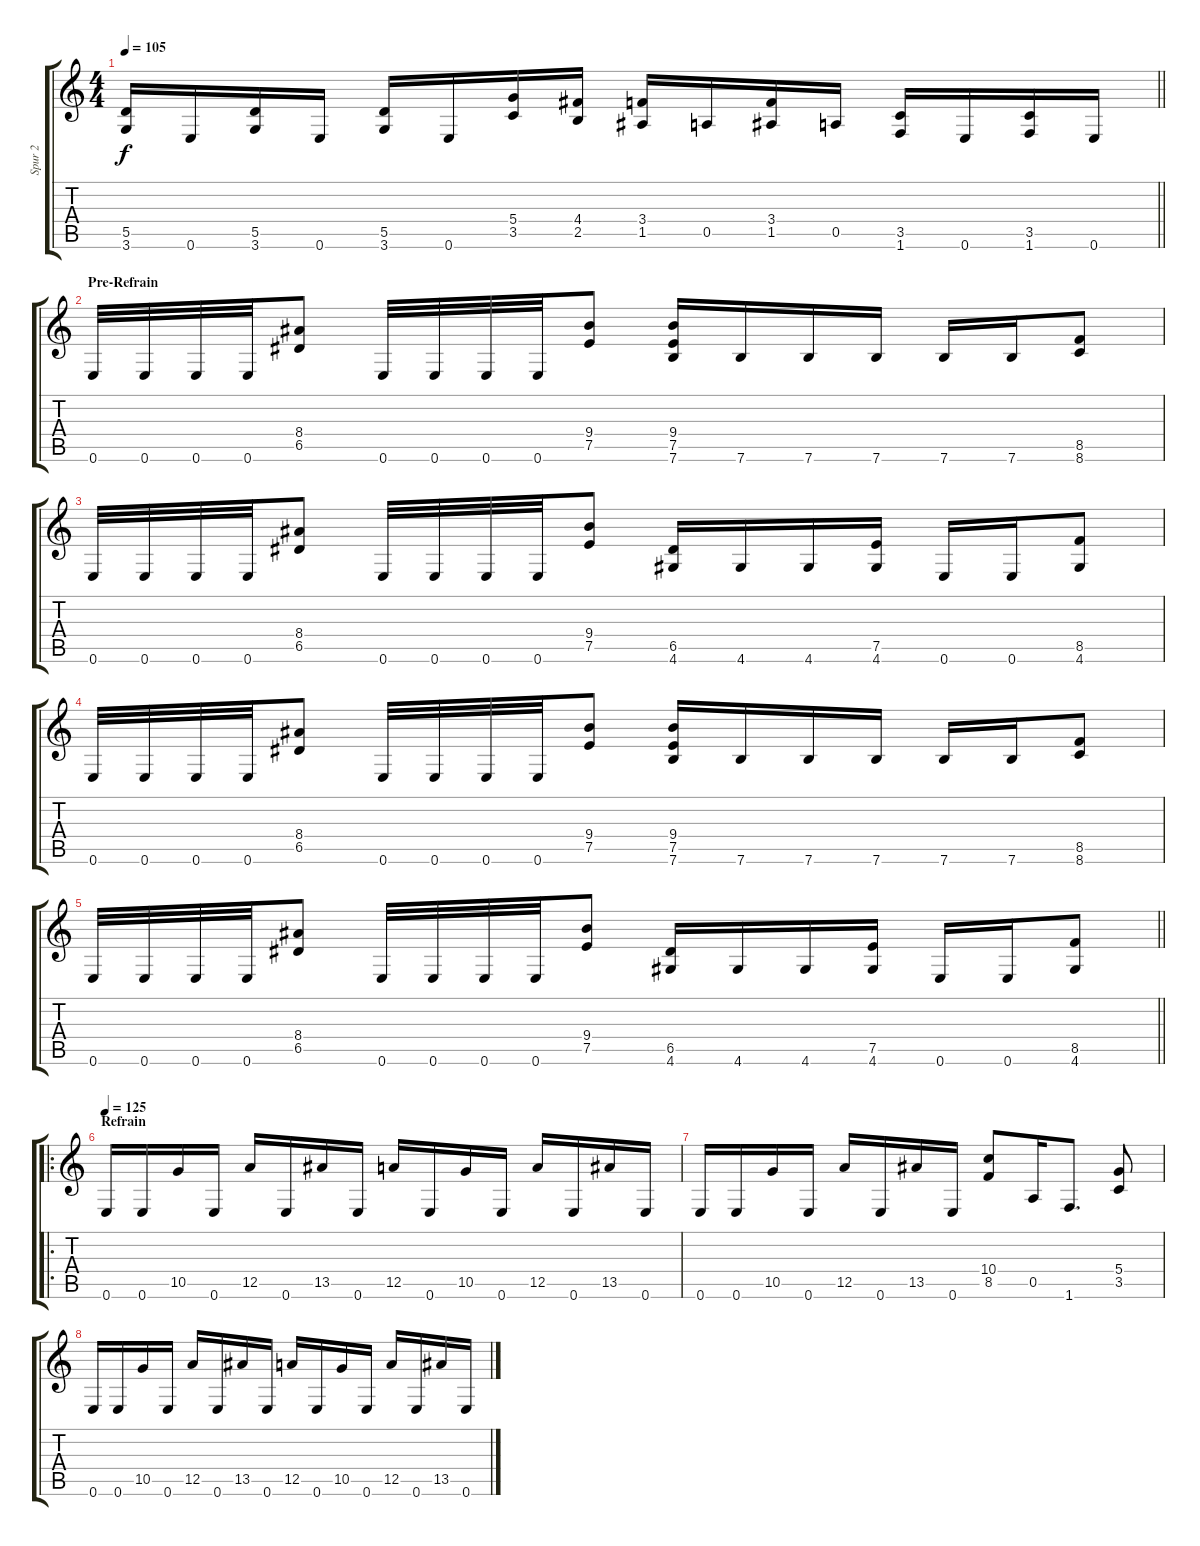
\track ("Spur 2" "Spur 2") {instrument distortionguitar}
\staff {score tabs}
\tuning (E4 B3 G3 D3 A2 E2) {hide}
\ts (4 4)
\tempo 105
\clef g2
\barLineRight lightlight
\ks c
(5.5 3.6).16{dy f} 0.6.16 (5.5 3.6).16 0.6.16 (5.5 3.6).16 0.6.16 (5.4 3.5).16 (4.4 2.5).16 (3.4 1.5).16 0.5.16 (3.4 1.5).16 0.5.16 (3.5 1.6).16 0.6.16 (3.5 1.6).16 0.6.16 |
\section ("" "Pre-Refrain")
0.6.32 0.6.32 0.6.32 0.6.32 (8.4 6.5).8 0.6.32 0.6.32 0.6.32 0.6.32 (9.4 7.5).8 (9.4 7.5 7.6).16 7.6.16 7.6.16 7.6.16 7.6.16 7.6.16 (8.5 8.6).8 |
0.6.32 0.6.32 0.6.32 0.6.32 (8.4 6.5).8 0.6.32 0.6.32 0.6.32 0.6.32 (9.4 7.5).8 (6.5 4.6).16 4.6.16 4.6.16 (7.5 4.6).16 0.6.16 0.6.16 (8.5 4.6).8 |
0.6.32 0.6.32 0.6.32 0.6.32 (8.4 6.5).8 0.6.32 0.6.32 0.6.32 0.6.32 (9.4 7.5).8 (9.4 7.5 7.6).16 7.6.16 7.6.16 7.6.16 7.6.16 7.6.16 (8.5 8.6).8 |
\barLineRight lightlight
0.6.32 0.6.32 0.6.32 0.6.32 (8.4 6.5).8 0.6.32 0.6.32 0.6.32 0.6.32 (9.4 7.5).8 (6.5 4.6).16 4.6.16 4.6.16 (7.5 4.6).16 0.6.16 0.6.16 (8.5 4.6).8 |
\ro
\section ("" "Refrain")
\tempo 125
0.6.16 0.6.16 10.5.16 0.6.16 12.5.16 0.6.16 13.5.16 0.6.16 12.5.16 0.6.16 10.5.16 0.6.16 12.5.16 0.6.16 13.5.16 0.6.16 |
0.6.16 0.6.16 10.5.16 0.6.16 12.5.16 0.6.16 13.5.16 0.6.16 (10.4 8.5).8 0.5.16 1.6.8{d} (5.4 3.5).8 |
0.6.16 0.6.16 10.5.16 0.6.16 12.5.16 0.6.16 13.5.16 0.6.16 12.5.16 0.6.16 10.5.16 0.6.16 12.5.16 0.6.16 13.5.16 0.6.16
